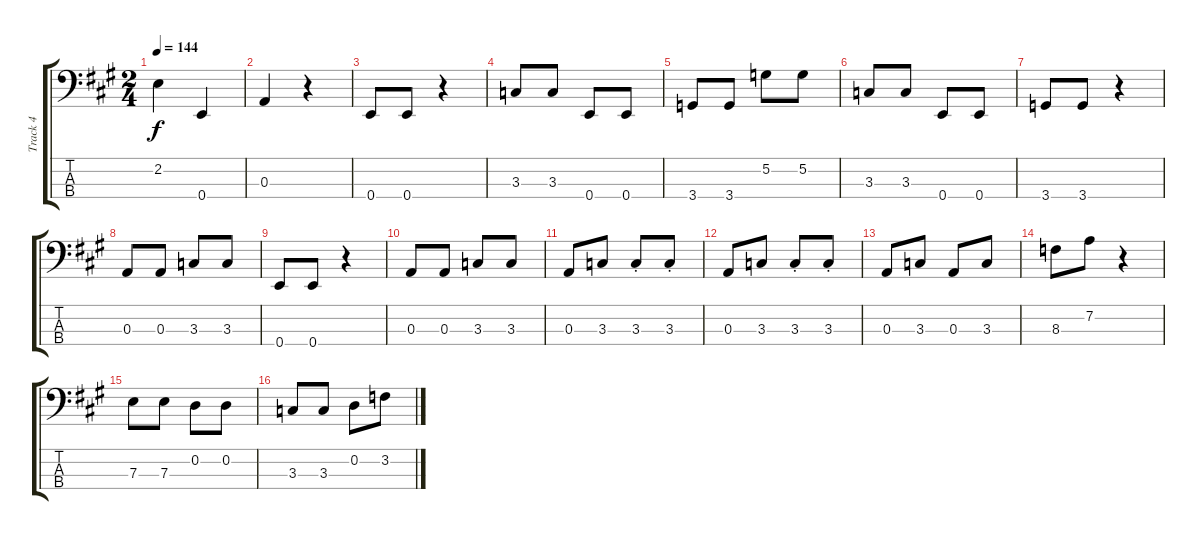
\track ("Track 4" "Track 4") {instrument electricbassfinger}
\staff {score tabs}
\tuning (G2 D2 A1 E1) {hide}
\ts (2 4)
\tempo 144
\clef f4
\ks a
2.2.4{dy f} 0.4.4 |
0.3.4 r.4 |
0.4.8 0.4.8 r.4 |
3.3.8 3.3.8 0.4.8 0.4.8 |
3.4.8 3.4.8 5.2.8 5.2.8 |
3.3.8 3.3.8 0.4.8 0.4.8 |
3.4.8 3.4.8 r.4 |
0.3.8 0.3.8 3.3.8 3.3.8 |
0.4.8 0.4.8 r.4 |
0.3.8 0.3.8 3.3.8 3.3.8 |
0.3.8 3.3.8 3.3{st}.8 3.3{st}.8 |
0.3.8 3.3.8 3.3{st}.8 3.3{st}.8 |
0.3.8 3.3.8 0.3.8 3.3.8 |
8.3.8 7.2.8 r.4 |
7.3.8 7.3.8 0.2.8 0.2.8 |
3.3.8 3.3.8 0.2.8 3.2.8
